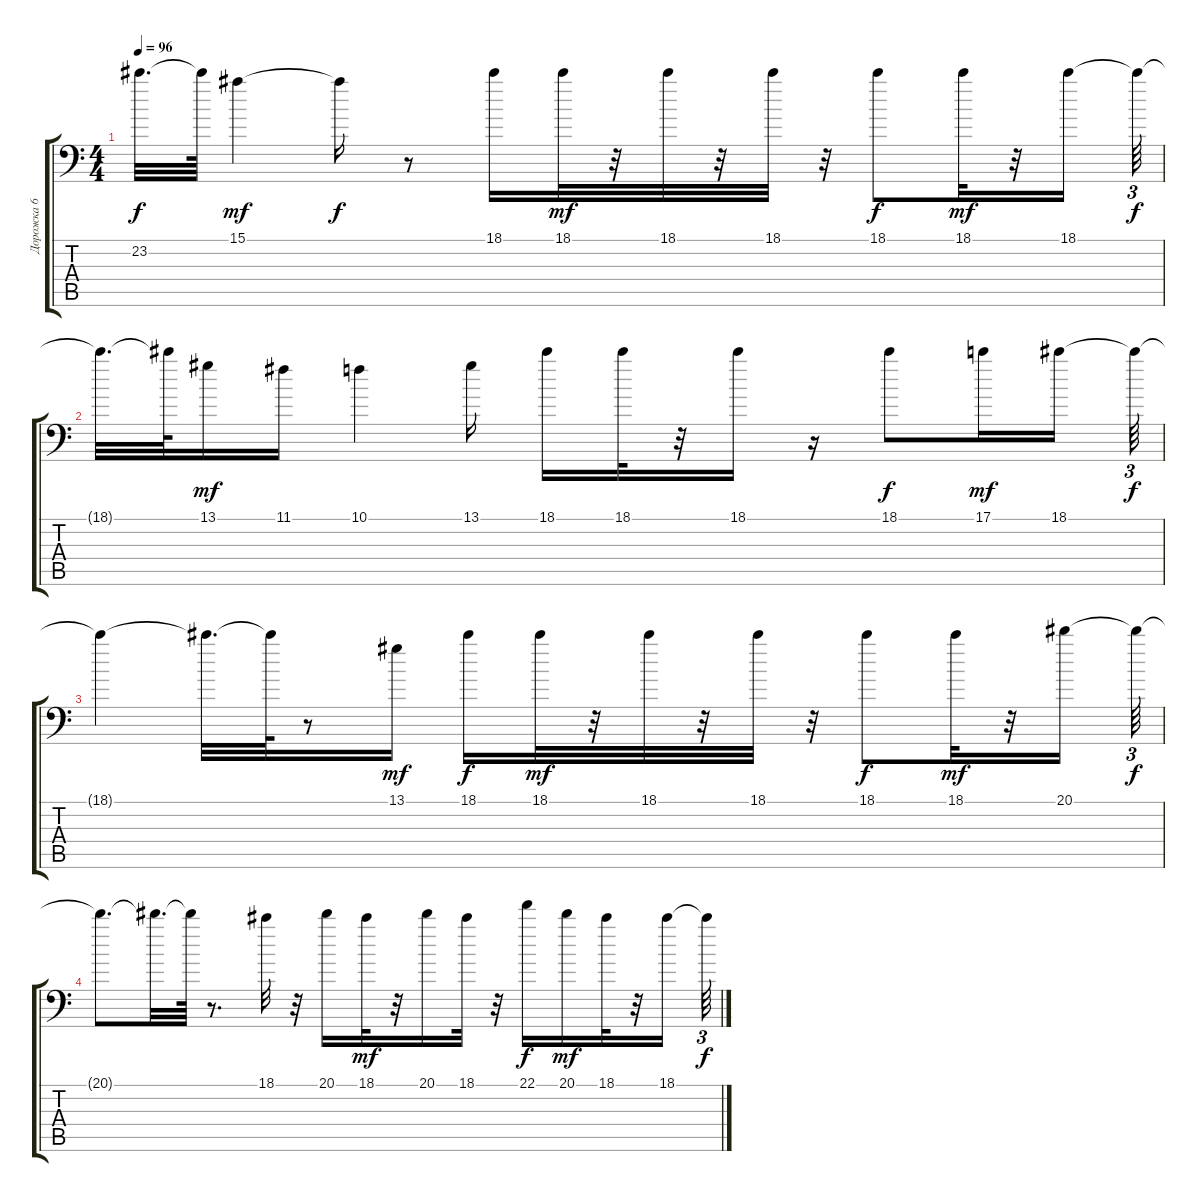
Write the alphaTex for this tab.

\track ("Дорожка 6" "Дорожка 6") {instrument overdrivenguitar}
\staff {score tabs}
\tuning (G3 D3 Bb2 F2 C2 F1) {hide}
\ts (4 4)
\tempo 96
\clef f4
\ks c
23.2{t}.32{d dy f} 23.2{t}.64 15.1.4{dy mf} 15.1{t}.16{dy f} r.8 18.1.16 18.1.32{dy mf} r.32 18.1.32 r.32 18.1.32 r.32 18.1.8{dy f} 18.1.32{dy mf} r.32 18.1.16 18.1{t}.64{tu (3 2) dy f} |
18.1{t}.32{d} 18.1{t}.64 13.1.16{dy mf} 11.1.16 10.1.4 13.1.16 18.1.16 18.1.32 r.32 18.1.16 r.16 18.1.8{dy f} 17.1.16{dy mf} 18.1.16 18.1{t}.64{tu (3 2) dy f} |
18.1{t}.4 18.1{t}.32{d} 18.1{t}.64 r.8 13.1.16{dy mf} 18.1.16{dy f} 18.1.32{dy mf} r.32 18.1.32 r.32 18.1.32 r.32 18.1.8{dy f} 18.1.32{dy mf} r.32 20.1.16 20.1{t}.64{tu (3 2) dy f} |
20.1{t}.8{d} 20.1{t}.32{d} 20.1{t}.64 r.8{d} 18.1.32 r.32 20.1.16 18.1.32{dy mf} r.32 20.1.16 18.1.32 r.32 22.1.16{dy f} 20.1.16{dy mf} 18.1.32 r.32 18.1.16 18.1{t}.64{tu (3 2) dy f}
